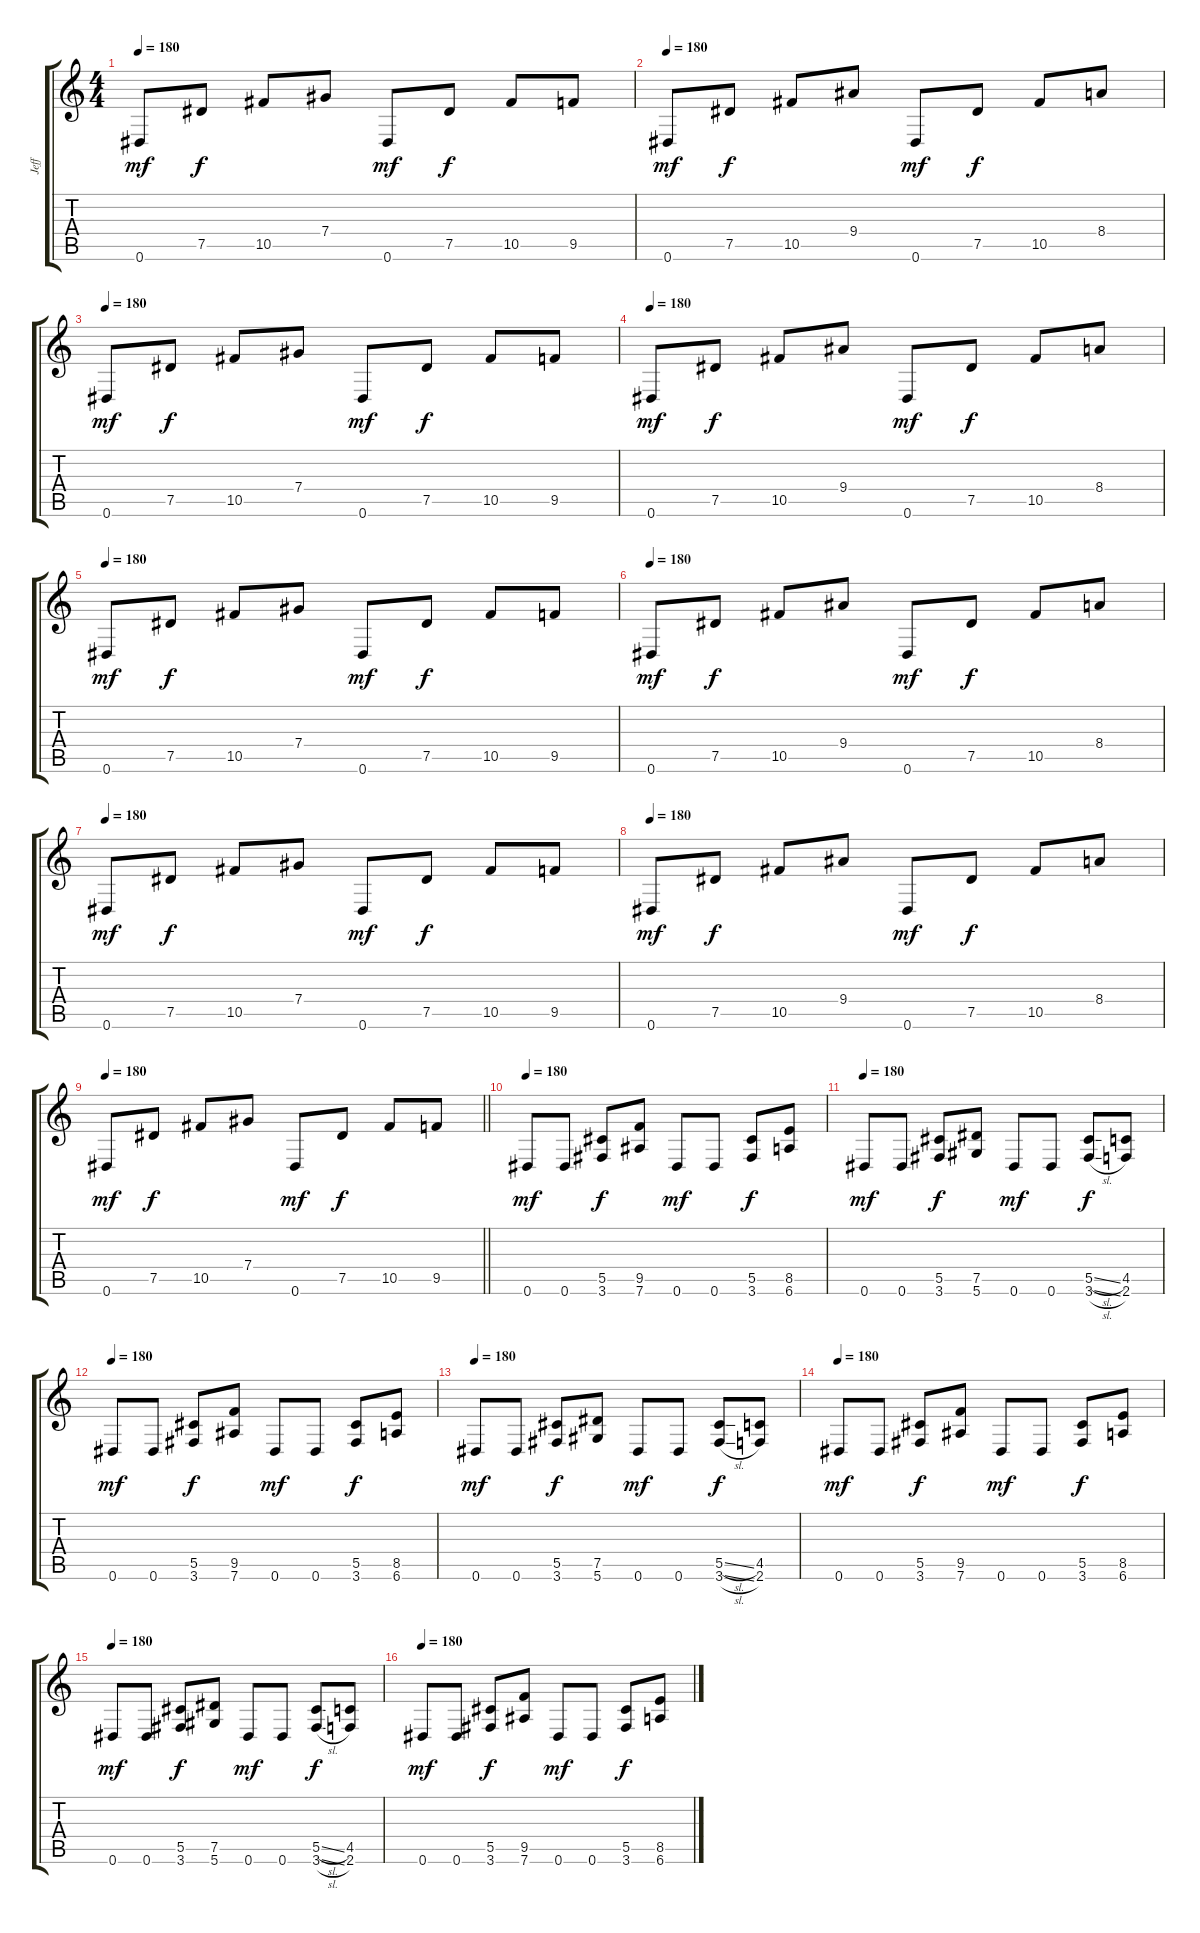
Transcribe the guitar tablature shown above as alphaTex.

\track ("Jeff" "Jeff") {instrument distortionguitar}
\staff {score tabs}
\tuning (Eb4 Bb3 Gb3 Db3 Ab2 Eb2) {hide}
\ts (4 4)
\tempo 180
\clef g2
\ks c
0.6.8{dy mf} 7.5.8{dy f} 10.5.8 7.4.8 0.6.8{dy mf} 7.5.8{dy f} 10.5.8 9.5.8 |
\tempo 180
0.6.8{dy mf} 7.5.8{dy f} 10.5.8 9.4.8 0.6.8{dy mf} 7.5.8{dy f} 10.5.8 8.4.8 |
\tempo 180
0.6.8{dy mf} 7.5.8{dy f} 10.5.8 7.4.8 0.6.8{dy mf} 7.5.8{dy f} 10.5.8 9.5.8 |
\tempo 180
0.6.8{dy mf} 7.5.8{dy f} 10.5.8 9.4.8 0.6.8{dy mf} 7.5.8{dy f} 10.5.8 8.4.8 |
\tempo 180
0.6.8{dy mf} 7.5.8{dy f} 10.5.8 7.4.8 0.6.8{dy mf} 7.5.8{dy f} 10.5.8 9.5.8 |
\tempo 180
0.6.8{dy mf} 7.5.8{dy f} 10.5.8 9.4.8 0.6.8{dy mf} 7.5.8{dy f} 10.5.8 8.4.8 |
\tempo 180
0.6.8{dy mf} 7.5.8{dy f} 10.5.8 7.4.8 0.6.8{dy mf} 7.5.8{dy f} 10.5.8 9.5.8 |
\tempo 180
0.6.8{dy mf} 7.5.8{dy f} 10.5.8 9.4.8 0.6.8{dy mf} 7.5.8{dy f} 10.5.8 8.4.8 |
\tempo 180
\barLineRight lightlight
0.6.8{dy mf} 7.5.8{dy f} 10.5.8 7.4.8 0.6.8{dy mf} 7.5.8{dy f} 10.5.8 9.5.8 |
\tempo 180
0.6.8{dy mf} 0.6.8 (5.5 3.6).8{dy f} (9.5 7.6).8 0.6.8{dy mf} 0.6.8 (5.5 3.6).8{dy f} (8.5 6.6).8 |
\tempo 180
0.6.8{dy mf} 0.6.8 (5.5 3.6).8{dy f} (7.5 5.6).8 0.6.8{dy mf} 0.6.8 (5.5{sl} 3.6{sl}).8{dy f} (4.5 2.6).8 |
\tempo 180
0.6.8{dy mf} 0.6.8 (5.5 3.6).8{dy f} (9.5 7.6).8 0.6.8{dy mf} 0.6.8 (5.5 3.6).8{dy f} (8.5 6.6).8 |
\tempo 180
0.6.8{dy mf} 0.6.8 (5.5 3.6).8{dy f} (7.5 5.6).8 0.6.8{dy mf} 0.6.8 (5.5{sl} 3.6{sl}).8{dy f} (4.5 2.6).8 |
\tempo 180
0.6.8{dy mf} 0.6.8 (5.5 3.6).8{dy f} (9.5 7.6).8 0.6.8{dy mf} 0.6.8 (5.5 3.6).8{dy f} (8.5 6.6).8 |
\tempo 180
0.6.8{dy mf} 0.6.8 (5.5 3.6).8{dy f} (7.5 5.6).8 0.6.8{dy mf} 0.6.8 (5.5{sl} 3.6{sl}).8{dy f} (4.5 2.6).8 |
\tempo 180
0.6.8{dy mf} 0.6.8 (5.5 3.6).8{dy f} (9.5 7.6).8 0.6.8{dy mf} 0.6.8 (5.5 3.6).8{dy f} (8.5 6.6).8
